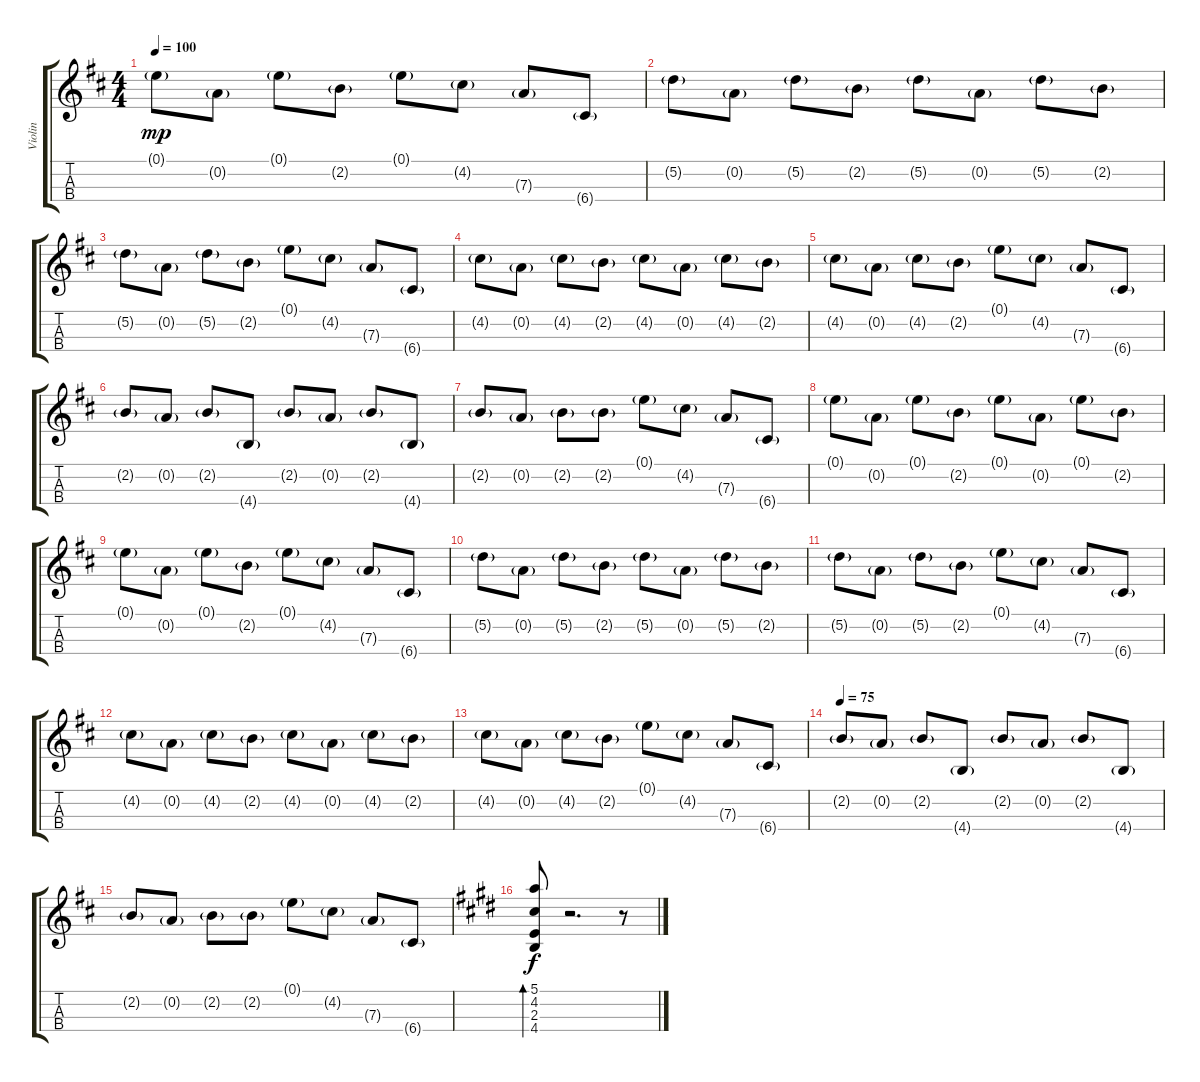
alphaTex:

\track ("Violin" "Violin") {instrument violin}
\staff {score tabs}
\tuning (E5 A4 D4 G3) {hide}
\ts (4 4)
\tempo 100
\clef g2
\ks d
0.1{g}.8{dy mp} 0.2{g}.8 0.1{g}.8 2.2{g}.8 0.1{g}.8 4.2{g}.8 7.3{g}.8 6.4{g}.8 |
5.2{g}.8 0.2{g}.8 5.2{g}.8 2.2{g}.8 5.2{g}.8 0.2{g}.8 5.2{g}.8 2.2{g}.8 |
5.2{g}.8 0.2{g}.8 5.2{g}.8 2.2{g}.8 0.1{g}.8 4.2{g}.8 7.3{g}.8 6.4{g}.8 |
4.2{g}.8 0.2{g}.8 4.2{g}.8 2.2{g}.8 4.2{g}.8 0.2{g}.8 4.2{g}.8 2.2{g}.8 |
4.2{g}.8 0.2{g}.8 4.2{g}.8 2.2{g}.8 0.1{g}.8 4.2{g}.8 7.3{g}.8 6.4{g}.8 |
2.2{g}.8 0.2{g}.8 2.2{g}.8 4.4{g}.8 2.2{g}.8 0.2{g}.8 2.2{g}.8 4.4{g}.8 |
2.2{g}.8 0.2{g}.8 2.2{g}.8 2.2{g}.8 0.1{g}.8 4.2{g}.8 7.3{g}.8 6.4{g}.8 |
0.1{g}.8{instrument pizzicatostrings} 0.2{g}.8 0.1{g}.8 2.2{g}.8 0.1{g}.8 0.2{g}.8 0.1{g}.8 2.2{g}.8 |
0.1{g}.8 0.2{g}.8 0.1{g}.8 2.2{g}.8 0.1{g}.8 4.2{g}.8 7.3{g}.8 6.4{g}.8 |
5.2{g}.8 0.2{g}.8 5.2{g}.8 2.2{g}.8 5.2{g}.8 0.2{g}.8 5.2{g}.8 2.2{g}.8 |
5.2{g}.8 0.2{g}.8 5.2{g}.8 2.2{g}.8 0.1{g}.8 4.2{g}.8 7.3{g}.8 6.4{g}.8 |
4.2{g}.8 0.2{g}.8 4.2{g}.8 2.2{g}.8 4.2{g}.8 0.2{g}.8 4.2{g}.8 2.2{g}.8 |
4.2{g}.8 0.2{g}.8 4.2{g}.8 2.2{g}.8 0.1{g}.8 4.2{g}.8 7.3{g}.8 6.4{g}.8 |
\tempo 75
2.2{g}.8 0.2{g}.8 2.2{g}.8 4.4{g}.8 2.2{g}.8 0.2{g}.8 2.2{g}.8 4.4{g}.8 |
2.2{g}.8 0.2{g}.8 2.2{g}.8 2.2{g}.8 0.1{g}.8 4.2{g}.8 7.3{g}.8 6.4{g}.8 |
\ks c#minor
(5.1 4.2 2.3 4.4).8{bd 240 dy f} r.2{d} r.8
